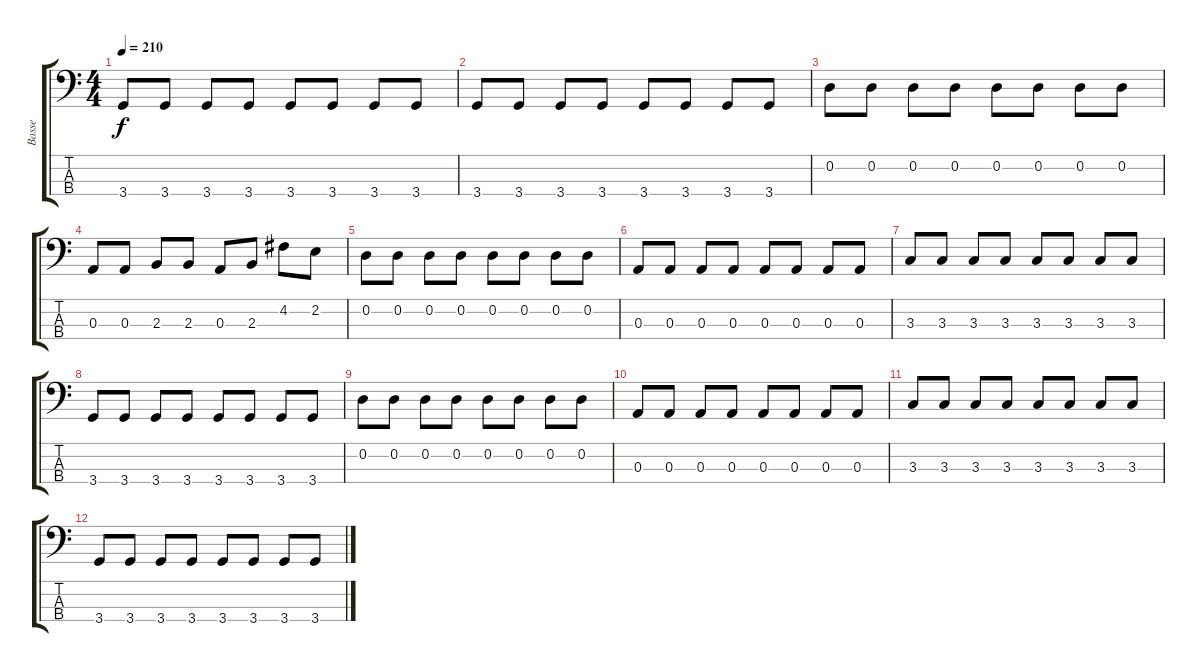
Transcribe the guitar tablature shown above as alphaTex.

\track ("Basse" "Basse") {instrument electricbasspick}
\staff {score tabs}
\tuning (G2 D2 A1 E1) {hide}
\ts (4 4)
\tempo 210
\clef f4
\ks c
3.4.8{dy f} 3.4.8 3.4.8 3.4.8 3.4.8 3.4.8 3.4.8 3.4.8 |
3.4.8 3.4.8 3.4.8 3.4.8 3.4.8 3.4.8 3.4.8 3.4.8 |
0.2.8 0.2.8 0.2.8 0.2.8 0.2.8 0.2.8 0.2.8 0.2.8 |
0.3.8 0.3.8 2.3.8 2.3.8 0.3.8 2.3.8 4.2.8 2.2.8 |
0.2.8 0.2.8 0.2.8 0.2.8 0.2.8 0.2.8 0.2.8 0.2.8 |
0.3.8 0.3.8 0.3.8 0.3.8 0.3.8 0.3.8 0.3.8 0.3.8 |
3.3.8 3.3.8 3.3.8 3.3.8 3.3.8 3.3.8 3.3.8 3.3.8 |
3.4.8 3.4.8 3.4.8 3.4.8 3.4.8 3.4.8 3.4.8 3.4.8 |
0.2.8 0.2.8 0.2.8 0.2.8 0.2.8 0.2.8 0.2.8 0.2.8 |
0.3.8 0.3.8 0.3.8 0.3.8 0.3.8 0.3.8 0.3.8 0.3.8 |
3.3.8 3.3.8 3.3.8 3.3.8 3.3.8 3.3.8 3.3.8 3.3.8 |
3.4.8 3.4.8 3.4.8 3.4.8 3.4.8 3.4.8 3.4.8 3.4.8
